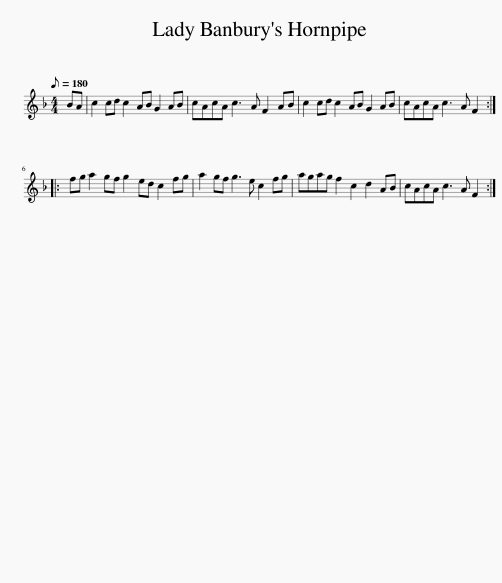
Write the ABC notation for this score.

X:1
L:1/8
Q:1/8=180
M:4/4
I:linebreak $
K:F
V:1 treble
V:1
 BA | c2 cd c2 AB G2 AB | cAcA c3 A F2 AB | c2 cd c2 AB G2 AB | cAcA c3 A F2 ::$ %5
 fg a2 gf g2 ed c2 fg | a2 gf g3 e c2 fg | agag f2 c2 d2 AB | cAcA c3 A F2 :| %9
